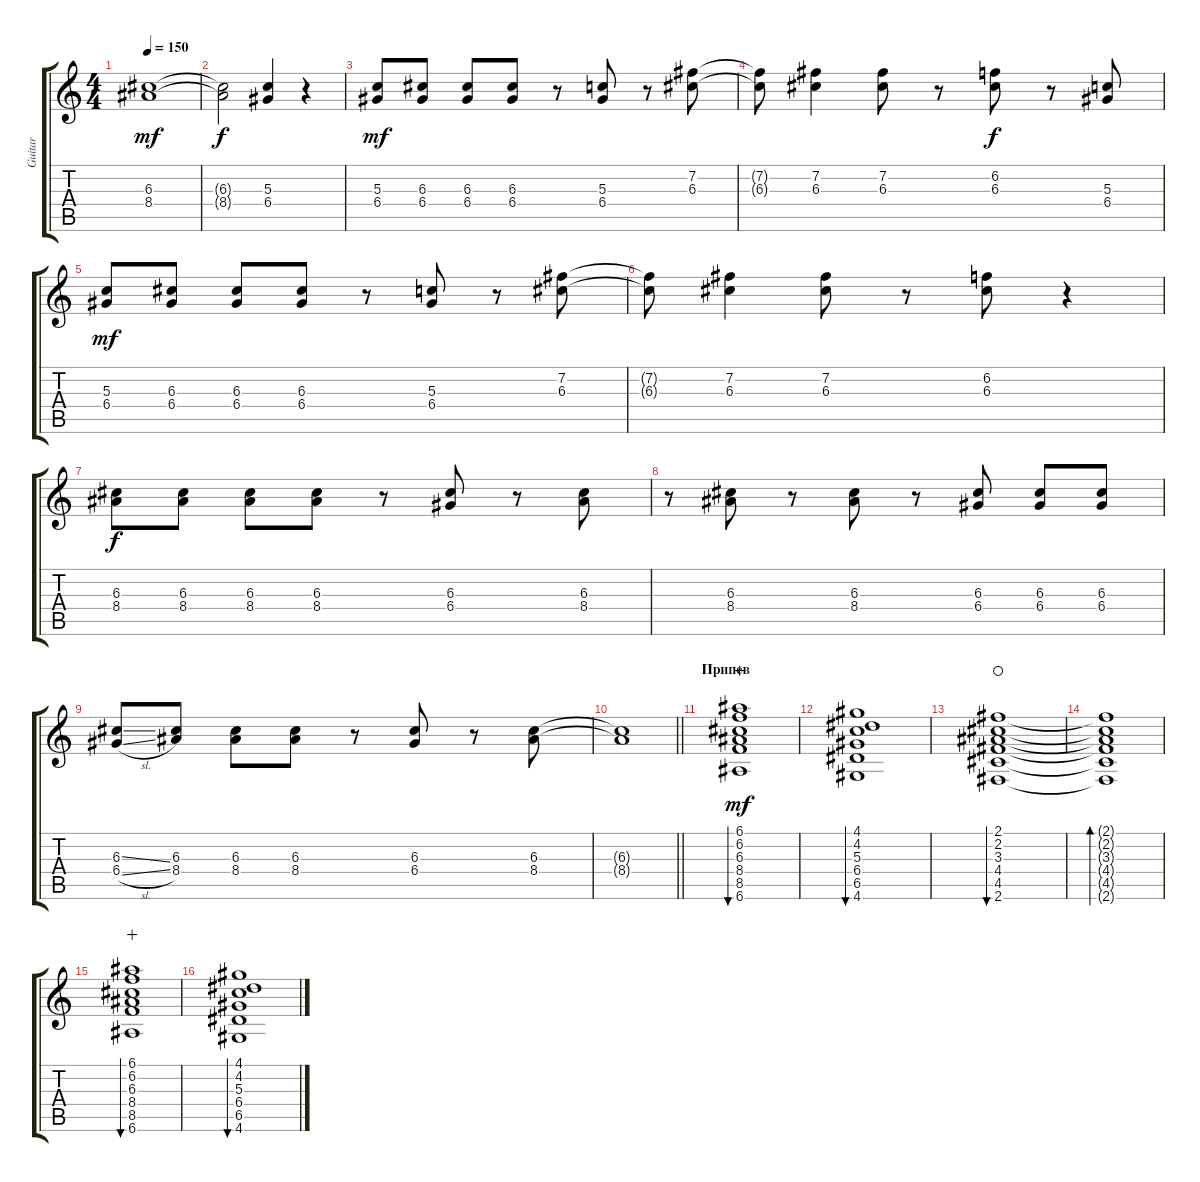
\track ("Guitar" "Guitar") {instrument acousticguitarsteel}
\staff {score tabs}
\tuning (E4 B3 G3 D3 A2 E2) {hide}
\ts (4 4)
\tempo 150
\clef g2
\ks c
(6.3 8.4).1{dy mf} |
(6.3{t} 8.4{t}).2{dy f} (5.3 6.4).4 r.4 |
(5.3 6.4).8{dy mf} (6.3 6.4).8 (6.3 6.4).8 (6.3 6.4).8 r.8 (5.3 6.4).8 r.8 (7.2 6.3).8 |
(7.2{t} 6.3{t}).8 (7.2 6.3).4 (7.2 6.3).8 r.8 (6.2 6.3).8{dy f} r.8 (5.3 6.4).8 |
(5.3 6.4).8{dy mf} (6.3 6.4).8 (6.3 6.4).8 (6.3 6.4).8 r.8 (5.3 6.4).8 r.8 (7.2 6.3).8 |
(7.2{t} 6.3{t}).8 (7.2 6.3).4 (7.2 6.3).8 r.8 (6.2 6.3).8 r.4 |
(6.3 8.4).8{dy f} (6.3 8.4).8 (6.3 8.4).8 (6.3 8.4).8 r.8 (6.3 6.4).8 r.8 (6.3 8.4).8 |
r.8 (6.3 8.4).8 r.8 (6.3 8.4).8 r.8 (6.3 6.4).8 (6.3 6.4).8 (6.3 6.4).8 |
(6.3{ss} 6.4{sl}).8 (6.3 8.4).8 (6.3 8.4).8 (6.3 8.4).8 r.8 (6.3 6.4).8 r.8 (6.3 8.4).8 |
\barLineRight lightlight
(6.3{t} 8.4{t}).1 |
\section ("" "Припев")
(6.1 6.2 6.3 8.4 8.5 6.6).1{bu 240 dy mf wahc} |
(4.1 4.2 5.3 6.4 6.5 4.6).1{bu 240} |
(2.1 2.2 3.3 4.4 4.5 2.6).1{bu 240 waho} |
(2.1{t} 2.2{t} 3.3{t} 4.4{t} 4.5{t} 2.6{t}).1{bd 120} |
(6.1 6.2 6.3 8.4 8.5 6.6).1{bu 240 wahc} |
(4.1 4.2 5.3 6.4 6.5 4.6).1{bu 240}
